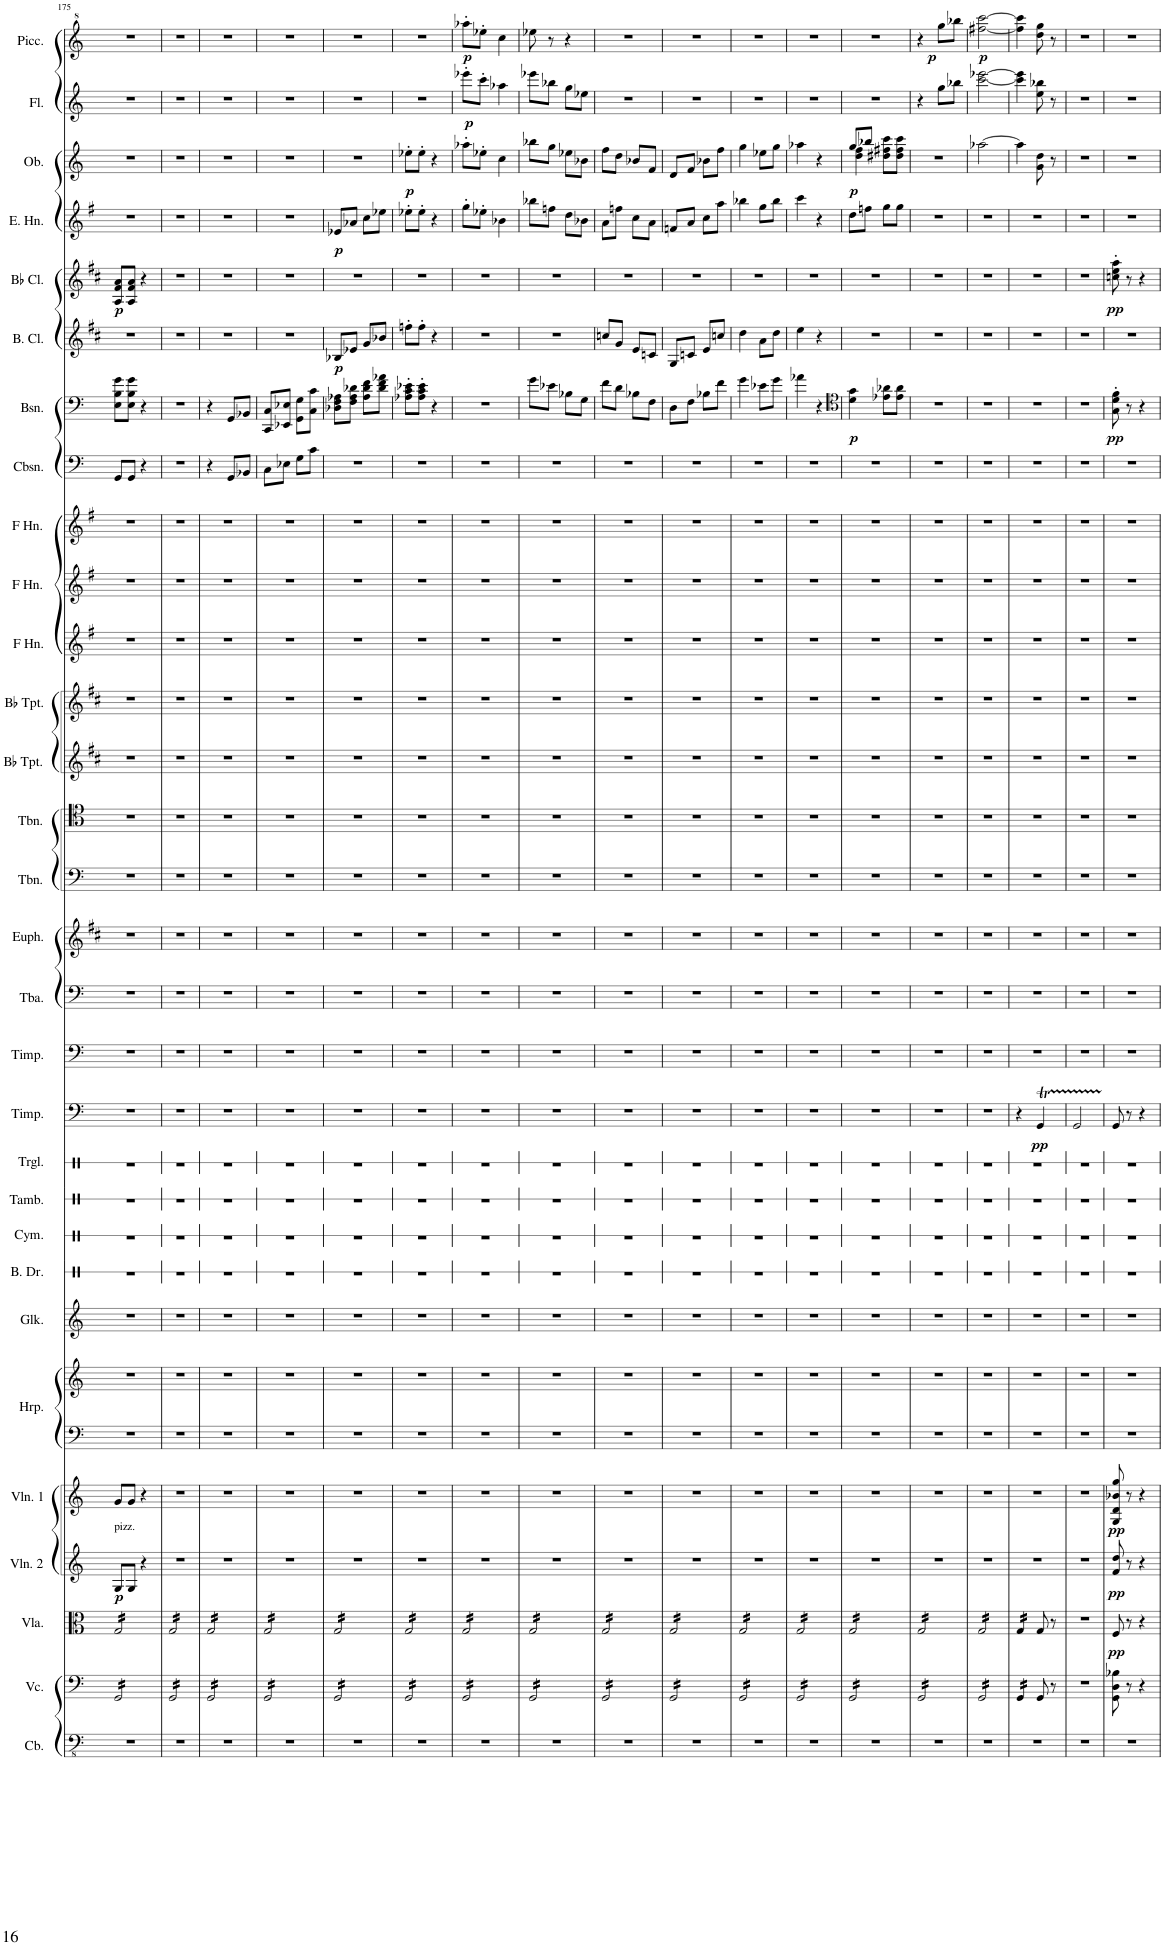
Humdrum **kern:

**kern	**kern	**kern	**dynam	**kern	**dynam	**kern	**dynam	**kern	**kern	**kern	**kern	**kern	**kern	**kern	**kern	**dynam	**kern	**kern	**kern	**kern	**kern	**kern	**kern	**kern	**kern	**kern	**kern	**kern	**dynam	**kern	**dynam	**kern	**dynam	**kern	**dynam	**kern	**dynam	**kern	**dynam	**kern	**dynam
*part30	*part29	*part28	*part28	*part27	*part27	*part26	*part26	*part25	*part25	*part24	*part23	*part22	*part21	*part20	*part19	*part19	*part18	*part17	*part16	*part15	*part14	*part13	*part12	*part11	*part10	*part9	*part8	*part7	*part7	*part6	*part6	*part5	*part5	*part4	*part4	*part3	*part3	*part2	*part2	*part1	*part1
*staff31	*staff30	*staff29	*staff29	*staff28	*staff28	*staff27	*staff27	*staff26	*staff25	*staff24	*staff23	*staff22	*staff21	*staff20	*staff19	*staff19	*staff18	*staff17	*staff16	*staff15	*staff14	*staff13	*staff12	*staff11	*staff10	*staff9	*staff8	*staff7	*staff7	*staff6	*staff6	*staff5	*staff5	*staff4	*staff4	*staff3	*staff3	*staff2	*staff2	*staff1	*staff1
*I"Contrabass	*I"Violoncellos	*I"Violas	*	*I"Violins 2	*	*I"Violins 1	*	*I"Harps	*	*I"Glockenspiel	*I"Bass Drum	*I"Cymbal	*I"Tambourine	*I"Triangle	*I"Timpani	*	*I"Timpani	*I"Tuba	*I"Euphonium	*I"Bass Trombone	*I"Tenor Trombones	*I"Bb Trumpet III IV	*I"Bb Trumpet I II	*I"F Horn V VI	*I"F Horn III IV	*I"F Horn I II	*I"Contrabassoon	*I"Bassoons	*	*I"Bass Clarinet	*	*I"Bb Clarinets	*	*I"English Horn	*	*I"Oboes	*	*I"Flutes	*	*I"Piccolos	*
*I'Cb.	*I'Vc.	*I'Vla.	*	*I'Vln. 2	*	*I'Vln. 1	*	*I'Hrp.	*	*I'Glk.	*I'B. Dr.	*I'Cym.	*I'Tamb.	*I'Trgl.	*I'Timp.	*	*I'Timp.	*I'Tba.	*I'Euph.	*I'Tbn.	*I'Tbn.	*I'Bb Tpt.	*I'Bb Tpt.	*I'F Hn.	*I'F Hn.	*I'F Hn.	*I'Cbsn.	*I'Bsn.	*	*I'B. Cl.	*	*I'Bb Cl.	*	*I'E. Hn.	*	*I'Ob.	*	*I'Fl.	*	*I'Picc.	*
!!LO:PB:g=z
*clefFv4	*clefF4	*clefC3	*	*clefG2	*	*clefG2	*	*clefF4	*clefG2	*clefG2	*clefX	*clefX	*clefX	*clefX	*clefF4	*	*clefF4	*clefF4	*clefG2	*clefF4	*clefC4	*clefG2	*clefG2	*clefG2	*clefG2	*clefG2	*clefF4	*clefF4	*	*clefG2	*	*clefG2	*	*clefG2	*	*clefG2	*	*clefG2	*	*clefG^2	*
*Trd7c12	*	*	*	*	*	*	*	*	*	*Trd-14c-24	*	*	*	*	*	*	*	*	*Trd8c14	*	*	*Trd1c2	*Trd1c2	*Trd4c7	*Trd4c7	*Trd4c7	*Trd7c12	*	*	*Trd8c14	*	*Trd1c2	*	*Trd4c7	*	*	*	*	*	*Trd-7c-12	*
*k[]	*k[]	*k[]	*	*k[]	*	*k[]	*	*k[]	*k[]	*k[]	*k[]	*k[]	*k[]	*k[]	*k[]	*	*k[]	*k[]	*k[f#c#]	*k[]	*k[]	*k[f#c#]	*k[f#c#]	*k[f#]	*k[f#]	*k[f#]	*k[]	*k[]	*	*k[f#c#]	*	*k[f#c#]	*	*k[f#]	*	*k[]	*	*k[]	*	*k[]	*
*M2/4	*M2/4	*M2/4	*	*M2/4	*	*M2/4	*	*M2/4	*M2/4	*M2/4	*M2/4	*M2/4	*M2/4	*M2/4	*M2/4	*	*M2/4	*M2/4	*M2/4	*M2/4	*M2/4	*M2/4	*M2/4	*M2/4	*M2/4	*M2/4	*M2/4	*M2/4	*	*M2/4	*	*M2/4	*	*M2/4	*	*M2/4	*	*M2/4	*	*M2/4	*
=175	=175	=175	=175	=175	=175	=175	=175	=175	=175	=175	=175	=175	=175	=175	=175	=175	=175	=175	=175	=175	=175	=175	=175	=175	=175	=175	=175	=175	=175	=175	=175	=175	=175	=175	=175	=175	=175	=175	=175	=175	=175
!	!	!	!	!LO:TX:a:t=pizz.	!	!	!	!	!	!	!	!	!	!	!	!	!	!	!	!	!	!	!	!	!	!	!	!	!	!	!	!	!	!	!	!	!	!	!	!	!
!	!	!	!	!	!LO:DY:b	!	!	!	!	!	!	!	!	!	!	!	!	!	!	!	!	!	!	!	!	!	!	!	!	!	!	!	!LO:DY:b	!	!	!	!	!	!	!	!
*	*tremolo	*	*	*	*	*	*	*	*	*	*	*	*	*	*	*	*	*	*	*	*	*	*	*	*	*	*	*	*	*	*	*	*	*	*	*	*	*	*	*	*
*	*	*tremolo	*	*	*	*	*	*	*	*	*	*	*	*	*	*	*	*	*	*	*	*	*	*	*	*	*	*	*	*	*	*	*	*	*	*	*	*	*	*	*
2r	16GG/LL	16G/LL	.	8G/L	p	8g/L	.	2r	2r	2r	2r	2r	2r	2r	2r	.	2r	2r	2r	2r	2r	2r	2r	2r	2r	2r	8GG/L	8E\ 8B\ 8g\L	.	2r	.	8A/ 8f#/ 8a/L	p	2r	.	2r	.	2r	.	2r	.
.	16GG/	16G/	.	.	.	.	.	.	.	.	.	.	.	.	.	.	.	.	.	.	.	.	.	.	.	.	.	.	.	.	.	.	.	.	.	.	.	.	.	.	.
.	16GG/	16G/	.	8G/J	.	8g/J	.	.	.	.	.	.	.	.	.	.	.	.	.	.	.	.	.	.	.	.	8GG/J	8E\ 8B\ 8g\J	.	.	.	8A/ 8f#/ 8a/J	.	.	.	.	.	.	.	.	.
.	16GG/	16G/	.	.	.	.	.	.	.	.	.	.	.	.	.	.	.	.	.	.	.	.	.	.	.	.	.	.	.	.	.	.	.	.	.	.	.	.	.	.	.
.	16GG/	16G/	.	4r	.	4r	.	.	.	.	.	.	.	.	.	.	.	.	.	.	.	.	.	.	.	.	4r	4r	.	.	.	4r	.	.	.	.	.	.	.	.	.
.	16GG/	16G/	.	.	.	.	.	.	.	.	.	.	.	.	.	.	.	.	.	.	.	.	.	.	.	.	.	.	.	.	.	.	.	.	.	.	.	.	.	.	.
.	16GG/	16G/	.	.	.	.	.	.	.	.	.	.	.	.	.	.	.	.	.	.	.	.	.	.	.	.	.	.	.	.	.	.	.	.	.	.	.	.	.	.	.
.	16GG/JJ	16G/JJ	.	.	.	.	.	.	.	.	.	.	.	.	.	.	.	.	.	.	.	.	.	.	.	.	.	.	.	.	.	.	.	.	.	.	.	.	.	.	.
=176	=176	=176	=176	=176	=176	=176	=176	=176	=176	=176	=176	=176	=176	=176	=176	=176	=176	=176	=176	=176	=176	=176	=176	=176	=176	=176	=176	=176	=176	=176	=176	=176	=176	=176	=176	=176	=176	=176	=176	=176	=176
2r	16GG/LL	16G/LL	.	2r	.	2r	.	2r	2r	2r	2r	2r	2r	2r	2r	.	2r	2r	2r	2r	2r	2r	2r	2r	2r	2r	2r	2r	.	2r	.	2r	.	2r	.	2r	.	2r	.	2r	.
.	16GG/	16G/	.	.	.	.	.	.	.	.	.	.	.	.	.	.	.	.	.	.	.	.	.	.	.	.	.	.	.	.	.	.	.	.	.	.	.	.	.	.	.
.	16GG/	16G/	.	.	.	.	.	.	.	.	.	.	.	.	.	.	.	.	.	.	.	.	.	.	.	.	.	.	.	.	.	.	.	.	.	.	.	.	.	.	.
.	16GG/	16G/	.	.	.	.	.	.	.	.	.	.	.	.	.	.	.	.	.	.	.	.	.	.	.	.	.	.	.	.	.	.	.	.	.	.	.	.	.	.	.
.	16GG/	16G/	.	.	.	.	.	.	.	.	.	.	.	.	.	.	.	.	.	.	.	.	.	.	.	.	.	.	.	.	.	.	.	.	.	.	.	.	.	.	.
.	16GG/	16G/	.	.	.	.	.	.	.	.	.	.	.	.	.	.	.	.	.	.	.	.	.	.	.	.	.	.	.	.	.	.	.	.	.	.	.	.	.	.	.
.	16GG/	16G/	.	.	.	.	.	.	.	.	.	.	.	.	.	.	.	.	.	.	.	.	.	.	.	.	.	.	.	.	.	.	.	.	.	.	.	.	.	.	.
.	16GG/JJ	16G/JJ	.	.	.	.	.	.	.	.	.	.	.	.	.	.	.	.	.	.	.	.	.	.	.	.	.	.	.	.	.	.	.	.	.	.	.	.	.	.	.
=177	=177	=177	=177	=177	=177	=177	=177	=177	=177	=177	=177	=177	=177	=177	=177	=177	=177	=177	=177	=177	=177	=177	=177	=177	=177	=177	=177	=177	=177	=177	=177	=177	=177	=177	=177	=177	=177	=177	=177	=177	=177
2r	16GG/LL	16G/LL	.	2r	.	2r	.	2r	2r	2r	2r	2r	2r	2r	2r	.	2r	2r	2r	2r	2r	2r	2r	2r	2r	2r	4r	4r	.	2r	.	2r	.	2r	.	2r	.	2r	.	2r	.
.	16GG/	16G/	.	.	.	.	.	.	.	.	.	.	.	.	.	.	.	.	.	.	.	.	.	.	.	.	.	.	.	.	.	.	.	.	.	.	.	.	.	.	.
.	16GG/	16G/	.	.	.	.	.	.	.	.	.	.	.	.	.	.	.	.	.	.	.	.	.	.	.	.	.	.	.	.	.	.	.	.	.	.	.	.	.	.	.
.	16GG/	16G/	.	.	.	.	.	.	.	.	.	.	.	.	.	.	.	.	.	.	.	.	.	.	.	.	.	.	.	.	.	.	.	.	.	.	.	.	.	.	.
.	16GG/	16G/	.	.	.	.	.	.	.	.	.	.	.	.	.	.	.	.	.	.	.	.	.	.	.	.	8GG/L	8GG/L	.	.	.	.	.	.	.	.	.	.	.	.	.
.	16GG/	16G/	.	.	.	.	.	.	.	.	.	.	.	.	.	.	.	.	.	.	.	.	.	.	.	.	.	.	.	.	.	.	.	.	.	.	.	.	.	.	.
.	16GG/	16G/	.	.	.	.	.	.	.	.	.	.	.	.	.	.	.	.	.	.	.	.	.	.	.	.	8BB-X/J	8BB-X/J	.	.	.	.	.	.	.	.	.	.	.	.	.
.	16GG/JJ	16G/JJ	.	.	.	.	.	.	.	.	.	.	.	.	.	.	.	.	.	.	.	.	.	.	.	.	.	.	.	.	.	.	.	.	.	.	.	.	.	.	.
=178	=178	=178	=178	=178	=178	=178	=178	=178	=178	=178	=178	=178	=178	=178	=178	=178	=178	=178	=178	=178	=178	=178	=178	=178	=178	=178	=178	=178	=178	=178	=178	=178	=178	=178	=178	=178	=178	=178	=178	=178	=178
2r	16GG/LL	16G/LL	.	2r	.	2r	.	2r	2r	2r	2r	2r	2r	2r	2r	.	2r	2r	2r	2r	2r	2r	2r	2r	2r	2r	8C\L	8CC/ 8C/L	.	2r	.	2r	.	2r	.	2r	.	2r	.	2r	.
.	16GG/	16G/	.	.	.	.	.	.	.	.	.	.	.	.	.	.	.	.	.	.	.	.	.	.	.	.	.	.	.	.	.	.	.	.	.	.	.	.	.	.	.
.	16GG/	16G/	.	.	.	.	.	.	.	.	.	.	.	.	.	.	.	.	.	.	.	.	.	.	.	.	8E-X\J	8EE-X/ 8E-X/J	.	.	.	.	.	.	.	.	.	.	.	.	.
.	16GG/	16G/	.	.	.	.	.	.	.	.	.	.	.	.	.	.	.	.	.	.	.	.	.	.	.	.	.	.	.	.	.	.	.	.	.	.	.	.	.	.	.
.	16GG/	16G/	.	.	.	.	.	.	.	.	.	.	.	.	.	.	.	.	.	.	.	.	.	.	.	.	8G\L	8GG\ 8G\L	.	.	.	.	.	.	.	.	.	.	.	.	.
.	16GG/	16G/	.	.	.	.	.	.	.	.	.	.	.	.	.	.	.	.	.	.	.	.	.	.	.	.	.	.	.	.	.	.	.	.	.	.	.	.	.	.	.
.	16GG/	16G/	.	.	.	.	.	.	.	.	.	.	.	.	.	.	.	.	.	.	.	.	.	.	.	.	8c\J	8C\ 8c\J	.	.	.	.	.	.	.	.	.	.	.	.	.
.	16GG/JJ	16G/JJ	.	.	.	.	.	.	.	.	.	.	.	.	.	.	.	.	.	.	.	.	.	.	.	.	.	.	.	.	.	.	.	.	.	.	.	.	.	.	.
=179	=179	=179	=179	=179	=179	=179	=179	=179	=179	=179	=179	=179	=179	=179	=179	=179	=179	=179	=179	=179	=179	=179	=179	=179	=179	=179	=179	=179	=179	=179	=179	=179	=179	=179	=179	=179	=179	=179	=179	=179	=179
!	!	!	!	!	!	!	!	!	!	!	!	!	!	!	!	!	!	!	!	!	!	!	!	!	!	!	!	!	!	!	!LO:DY:b	!	!	!	!LO:DY:b	!	!	!	!	!	!
2r	16GG/LL	16G/LL	.	2r	.	2r	.	2r	2r	2r	2r	2r	2r	2r	2r	.	2r	2r	2r	2r	2r	2r	2r	2r	2r	2r	2r	8D-X\ 8F\ 8A-X\L	.	8B-X/L	p	2r	.	8e-X/L	p	2r	.	2r	.	2r	.
.	16GG/	16G/	.	.	.	.	.	.	.	.	.	.	.	.	.	.	.	.	.	.	.	.	.	.	.	.	.	.	.	.	.	.	.	.	.	.	.	.	.	.	.
.	16GG/	16G/	.	.	.	.	.	.	.	.	.	.	.	.	.	.	.	.	.	.	.	.	.	.	.	.	.	8F\ 8A-\ 8d-X\J	.	8e-X/J	.	.	.	8a-X/J	.	.	.	.	.	.	.
.	16GG/	16G/	.	.	.	.	.	.	.	.	.	.	.	.	.	.	.	.	.	.	.	.	.	.	.	.	.	.	.	.	.	.	.	.	.	.	.	.	.	.	.
.	16GG/	16G/	.	.	.	.	.	.	.	.	.	.	.	.	.	.	.	.	.	.	.	.	.	.	.	.	.	8A-\ 8d-\ 8f\L	.	8g/L	.	.	.	8cc\L	.	.	.	.	.	.	.
.	16GG/	16G/	.	.	.	.	.	.	.	.	.	.	.	.	.	.	.	.	.	.	.	.	.	.	.	.	.	.	.	.	.	.	.	.	.	.	.	.	.	.	.
.	16GG/	16G/	.	.	.	.	.	.	.	.	.	.	.	.	.	.	.	.	.	.	.	.	.	.	.	.	.	8d-\ 8f\ 8a-X\J	.	8b-X/J	.	.	.	8ee-X\J	.	.	.	.	.	.	.
.	16GG/JJ	16G/JJ	.	.	.	.	.	.	.	.	.	.	.	.	.	.	.	.	.	.	.	.	.	.	.	.	.	.	.	.	.	.	.	.	.	.	.	.	.	.	.
=180	=180	=180	=180	=180	=180	=180	=180	=180	=180	=180	=180	=180	=180	=180	=180	=180	=180	=180	=180	=180	=180	=180	=180	=180	=180	=180	=180	=180	=180	=180	=180	=180	=180	=180	=180	=180	=180	=180	=180	=180	=180
!	!	!	!	!	!	!	!	!	!	!	!	!	!	!	!	!	!	!	!	!	!	!	!	!	!	!	!	!	!	!	!	!	!	!	!	!	!LO:DY:b	!	!	!	!
2r	16GG/LL	16G/LL	.	2r	.	2r	.	2r	2r	2r	2r	2r	2r	2r	2r	.	2r	2r	2r	2r	2r	2r	2r	2r	2r	2r	2r	8A-X\' 8c\' 8e-X\'L	.	8ffn'\L	.	2r	.	8ee-X'\L	.	8ee-X'\L	p	2r	.	2r	.
.	16GG/	16G/	.	.	.	.	.	.	.	.	.	.	.	.	.	.	.	.	.	.	.	.	.	.	.	.	.	.	.	.	.	.	.	.	.	.	.	.	.	.	.
.	16GG/	16G/	.	.	.	.	.	.	.	.	.	.	.	.	.	.	.	.	.	.	.	.	.	.	.	.	.	8A-\' 8c\' 8e-\'J	.	8ff'\J	.	.	.	8ee-'\J	.	8ee-'\J	.	.	.	.	.
.	16GG/	16G/	.	.	.	.	.	.	.	.	.	.	.	.	.	.	.	.	.	.	.	.	.	.	.	.	.	.	.	.	.	.	.	.	.	.	.	.	.	.	.
.	16GG/	16G/	.	.	.	.	.	.	.	.	.	.	.	.	.	.	.	.	.	.	.	.	.	.	.	.	.	4r	.	4r	.	.	.	4r	.	4r	.	.	.	.	.
.	16GG/	16G/	.	.	.	.	.	.	.	.	.	.	.	.	.	.	.	.	.	.	.	.	.	.	.	.	.	.	.	.	.	.	.	.	.	.	.	.	.	.	.
.	16GG/	16G/	.	.	.	.	.	.	.	.	.	.	.	.	.	.	.	.	.	.	.	.	.	.	.	.	.	.	.	.	.	.	.	.	.	.	.	.	.	.	.
.	16GG/JJ	16G/JJ	.	.	.	.	.	.	.	.	.	.	.	.	.	.	.	.	.	.	.	.	.	.	.	.	.	.	.	.	.	.	.	.	.	.	.	.	.	.	.
=181	=181	=181	=181	=181	=181	=181	=181	=181	=181	=181	=181	=181	=181	=181	=181	=181	=181	=181	=181	=181	=181	=181	=181	=181	=181	=181	=181	=181	=181	=181	=181	=181	=181	=181	=181	=181	=181	=181	=181	=181	=181
!	!	!	!	!	!	!	!	!	!	!	!	!	!	!	!	!	!	!	!	!	!	!	!	!	!	!	!	!	!	!	!	!	!	!	!	!	!	!	!LO:DY:b	!	!LO:DY:b
2r	16GG/LL	16G/LL	.	2r	.	2r	.	2r	2r	2r	2r	2r	2r	2r	2r	.	2r	2r	2r	2r	2r	2r	2r	2r	2r	2r	2r	2r	.	2r	.	2r	.	8gg'\L	.	8aa-X'\L	.	8eee-X'\L	p	8aaa-X'\L	p
.	16GG/	16G/	.	.	.	.	.	.	.	.	.	.	.	.	.	.	.	.	.	.	.	.	.	.	.	.	.	.	.	.	.	.	.	.	.	.	.	.	.	.	.
.	16GG/	16G/	.	.	.	.	.	.	.	.	.	.	.	.	.	.	.	.	.	.	.	.	.	.	.	.	.	.	.	.	.	.	.	8ee-X'\J	.	8ee-X'\J	.	8ccc'\J	.	8eee-X'\J	.
.	16GG/	16G/	.	.	.	.	.	.	.	.	.	.	.	.	.	.	.	.	.	.	.	.	.	.	.	.	.	.	.	.	.	.	.	.	.	.	.	.	.	.	.
.	16GG/	16G/	.	.	.	.	.	.	.	.	.	.	.	.	.	.	.	.	.	.	.	.	.	.	.	.	.	.	.	.	.	.	.	4b-X\	.	4cc\	.	4aa-X\	.	4ccc\	.
.	16GG/	16G/	.	.	.	.	.	.	.	.	.	.	.	.	.	.	.	.	.	.	.	.	.	.	.	.	.	.	.	.	.	.	.	.	.	.	.	.	.	.	.
.	16GG/	16G/	.	.	.	.	.	.	.	.	.	.	.	.	.	.	.	.	.	.	.	.	.	.	.	.	.	.	.	.	.	.	.	.	.	.	.	.	.	.	.
.	16GG/JJ	16G/JJ	.	.	.	.	.	.	.	.	.	.	.	.	.	.	.	.	.	.	.	.	.	.	.	.	.	.	.	.	.	.	.	.	.	.	.	.	.	.	.
=182	=182	=182	=182	=182	=182	=182	=182	=182	=182	=182	=182	=182	=182	=182	=182	=182	=182	=182	=182	=182	=182	=182	=182	=182	=182	=182	=182	=182	=182	=182	=182	=182	=182	=182	=182	=182	=182	=182	=182	=182	=182
2r	16GG/LL	16G/LL	.	2r	.	2r	.	2r	2r	2r	2r	2r	2r	2r	2r	.	2r	2r	2r	2r	2r	2r	2r	2r	2r	2r	2r	8g\L	.	2r	.	2r	.	8bb-X\L	.	8bb-X\L	.	8eee-X\L	.	8eee-X\	.
.	16GG/	16G/	.	.	.	.	.	.	.	.	.	.	.	.	.	.	.	.	.	.	.	.	.	.	.	.	.	.	.	.	.	.	.	.	.	.	.	.	.	.	.
.	16GG/	16G/	.	.	.	.	.	.	.	.	.	.	.	.	.	.	.	.	.	.	.	.	.	.	.	.	.	8e-X\J	.	.	.	.	.	8ffn\J	.	8gg\J	.	8bb-X\J	.	8r	.
.	16GG/	16G/	.	.	.	.	.	.	.	.	.	.	.	.	.	.	.	.	.	.	.	.	.	.	.	.	.	.	.	.	.	.	.	.	.	.	.	.	.	.	.
.	16GG/	16G/	.	.	.	.	.	.	.	.	.	.	.	.	.	.	.	.	.	.	.	.	.	.	.	.	.	8B-X\L	.	.	.	.	.	8dd\L	.	8ee-X\L	.	8gg\L	.	4r	.
.	16GG/	16G/	.	.	.	.	.	.	.	.	.	.	.	.	.	.	.	.	.	.	.	.	.	.	.	.	.	.	.	.	.	.	.	.	.	.	.	.	.	.	.
.	16GG/	16G/	.	.	.	.	.	.	.	.	.	.	.	.	.	.	.	.	.	.	.	.	.	.	.	.	.	8G\J	.	.	.	.	.	8b-X\J	.	8b-X\J	.	8ee-X\J	.	.	.
.	16GG/JJ	16G/JJ	.	.	.	.	.	.	.	.	.	.	.	.	.	.	.	.	.	.	.	.	.	.	.	.	.	.	.	.	.	.	.	.	.	.	.	.	.	.	.
=183	=183	=183	=183	=183	=183	=183	=183	=183	=183	=183	=183	=183	=183	=183	=183	=183	=183	=183	=183	=183	=183	=183	=183	=183	=183	=183	=183	=183	=183	=183	=183	=183	=183	=183	=183	=183	=183	=183	=183	=183	=183
2r	16GG/LL	16G/LL	.	2r	.	2r	.	2r	2r	2r	2r	2r	2r	2r	2r	.	2r	2r	2r	2r	2r	2r	2r	2r	2r	2r	2r	8f\L	.	8ccn/L	.	2r	.	8a\L	.	8ff\L	.	2r	.	2r	.
.	16GG/	16G/	.	.	.	.	.	.	.	.	.	.	.	.	.	.	.	.	.	.	.	.	.	.	.	.	.	.	.	.	.	.	.	.	.	.	.	.	.	.	.
.	16GG/	16G/	.	.	.	.	.	.	.	.	.	.	.	.	.	.	.	.	.	.	.	.	.	.	.	.	.	8d\J	.	8g/J	.	.	.	8ffn\J	.	8dd\J	.	.	.	.	.
.	16GG/	16G/	.	.	.	.	.	.	.	.	.	.	.	.	.	.	.	.	.	.	.	.	.	.	.	.	.	.	.	.	.	.	.	.	.	.	.	.	.	.	.
.	16GG/	16G/	.	.	.	.	.	.	.	.	.	.	.	.	.	.	.	.	.	.	.	.	.	.	.	.	.	8B-X\L	.	8e/L	.	.	.	8cc\L	.	8b-X/L	.	.	.	.	.
.	16GG/	16G/	.	.	.	.	.	.	.	.	.	.	.	.	.	.	.	.	.	.	.	.	.	.	.	.	.	.	.	.	.	.	.	.	.	.	.	.	.	.	.
.	16GG/	16G/	.	.	.	.	.	.	.	.	.	.	.	.	.	.	.	.	.	.	.	.	.	.	.	.	.	8F\J	.	8cn/J	.	.	.	8a\J	.	8f/J	.	.	.	.	.
.	16GG/JJ	16G/JJ	.	.	.	.	.	.	.	.	.	.	.	.	.	.	.	.	.	.	.	.	.	.	.	.	.	.	.	.	.	.	.	.	.	.	.	.	.	.	.
=184	=184	=184	=184	=184	=184	=184	=184	=184	=184	=184	=184	=184	=184	=184	=184	=184	=184	=184	=184	=184	=184	=184	=184	=184	=184	=184	=184	=184	=184	=184	=184	=184	=184	=184	=184	=184	=184	=184	=184	=184	=184
2r	16GG/LL	16G/LL	.	2r	.	2r	.	2r	2r	2r	2r	2r	2r	2r	2r	.	2r	2r	2r	2r	2r	2r	2r	2r	2r	2r	2r	8D\L	.	8G/L	.	2r	.	8fn/L	.	8d/L	.	2r	.	2r	.
.	16GG/	16G/	.	.	.	.	.	.	.	.	.	.	.	.	.	.	.	.	.	.	.	.	.	.	.	.	.	.	.	.	.	.	.	.	.	.	.	.	.	.	.
.	16GG/	16G/	.	.	.	.	.	.	.	.	.	.	.	.	.	.	.	.	.	.	.	.	.	.	.	.	.	8F\J	.	8cn/J	.	.	.	8a/J	.	8f/J	.	.	.	.	.
.	16GG/	16G/	.	.	.	.	.	.	.	.	.	.	.	.	.	.	.	.	.	.	.	.	.	.	.	.	.	.	.	.	.	.	.	.	.	.	.	.	.	.	.
.	16GG/	16G/	.	.	.	.	.	.	.	.	.	.	.	.	.	.	.	.	.	.	.	.	.	.	.	.	.	8B-X\L	.	8e/L	.	.	.	8cc\L	.	8b-X\L	.	.	.	.	.
.	16GG/	16G/	.	.	.	.	.	.	.	.	.	.	.	.	.	.	.	.	.	.	.	.	.	.	.	.	.	.	.	.	.	.	.	.	.	.	.	.	.	.	.
.	16GG/	16G/	.	.	.	.	.	.	.	.	.	.	.	.	.	.	.	.	.	.	.	.	.	.	.	.	.	8f\J	.	8ccn/J	.	.	.	8aa\J	.	8ff\J	.	.	.	.	.
.	16GG/JJ	16G/JJ	.	.	.	.	.	.	.	.	.	.	.	.	.	.	.	.	.	.	.	.	.	.	.	.	.	.	.	.	.	.	.	.	.	.	.	.	.	.	.
=185	=185	=185	=185	=185	=185	=185	=185	=185	=185	=185	=185	=185	=185	=185	=185	=185	=185	=185	=185	=185	=185	=185	=185	=185	=185	=185	=185	=185	=185	=185	=185	=185	=185	=185	=185	=185	=185	=185	=185	=185	=185
2r	16GG/LL	16G/LL	.	2r	.	2r	.	2r	2r	2r	2r	2r	2r	2r	2r	.	2r	2r	2r	2r	2r	2r	2r	2r	2r	2r	2r	4g\	.	4dd\	.	2r	.	4bb-X\	.	4gg\	.	2r	.	2r	.
.	16GG/	16G/	.	.	.	.	.	.	.	.	.	.	.	.	.	.	.	.	.	.	.	.	.	.	.	.	.	.	.	.	.	.	.	.	.	.	.	.	.	.	.
.	16GG/	16G/	.	.	.	.	.	.	.	.	.	.	.	.	.	.	.	.	.	.	.	.	.	.	.	.	.	.	.	.	.	.	.	.	.	.	.	.	.	.	.
.	16GG/	16G/	.	.	.	.	.	.	.	.	.	.	.	.	.	.	.	.	.	.	.	.	.	.	.	.	.	.	.	.	.	.	.	.	.	.	.	.	.	.	.
.	16GG/	16G/	.	.	.	.	.	.	.	.	.	.	.	.	.	.	.	.	.	.	.	.	.	.	.	.	.	8e-X\L	.	8a\L	.	.	.	8gg\L	.	8ee-X\L	.	.	.	.	.
.	16GG/	16G/	.	.	.	.	.	.	.	.	.	.	.	.	.	.	.	.	.	.	.	.	.	.	.	.	.	.	.	.	.	.	.	.	.	.	.	.	.	.	.
.	16GG/	16G/	.	.	.	.	.	.	.	.	.	.	.	.	.	.	.	.	.	.	.	.	.	.	.	.	.	8g\J	.	8dd\J	.	.	.	8bb-\J	.	8gg\J	.	.	.	.	.
.	16GG/JJ	16G/JJ	.	.	.	.	.	.	.	.	.	.	.	.	.	.	.	.	.	.	.	.	.	.	.	.	.	.	.	.	.	.	.	.	.	.	.	.	.	.	.
=186	=186	=186	=186	=186	=186	=186	=186	=186	=186	=186	=186	=186	=186	=186	=186	=186	=186	=186	=186	=186	=186	=186	=186	=186	=186	=186	=186	=186	=186	=186	=186	=186	=186	=186	=186	=186	=186	=186	=186	=186	=186
2r	16GG/LL	16G/LL	.	2r	.	2r	.	2r	2r	2r	2r	2r	2r	2r	2r	.	2r	2r	2r	2r	2r	2r	2r	2r	2r	2r	2r	4a-X\	.	4ee\	.	2r	.	4ccc\	.	4aa-X\	.	2r	.	2r	.
.	16GG/	16G/	.	.	.	.	.	.	.	.	.	.	.	.	.	.	.	.	.	.	.	.	.	.	.	.	.	.	.	.	.	.	.	.	.	.	.	.	.	.	.
.	16GG/	16G/	.	.	.	.	.	.	.	.	.	.	.	.	.	.	.	.	.	.	.	.	.	.	.	.	.	.	.	.	.	.	.	.	.	.	.	.	.	.	.
.	16GG/	16G/	.	.	.	.	.	.	.	.	.	.	.	.	.	.	.	.	.	.	.	.	.	.	.	.	.	.	.	.	.	.	.	.	.	.	.	.	.	.	.
.	16GG/	16G/	.	.	.	.	.	.	.	.	.	.	.	.	.	.	.	.	.	.	.	.	.	.	.	.	.	4r	.	4r	.	.	.	4r	.	4r	.	.	.	.	.
.	16GG/	16G/	.	.	.	.	.	.	.	.	.	.	.	.	.	.	.	.	.	.	.	.	.	.	.	.	.	.	.	.	.	.	.	.	.	.	.	.	.	.	.
.	16GG/	16G/	.	.	.	.	.	.	.	.	.	.	.	.	.	.	.	.	.	.	.	.	.	.	.	.	.	.	.	.	.	.	.	.	.	.	.	.	.	.	.
.	16GG/JJ	16G/JJ	.	.	.	.	.	.	.	.	.	.	.	.	.	.	.	.	.	.	.	.	.	.	.	.	.	.	.	.	.	.	.	.	.	.	.	.	.	.	.
=187	=187	=187	=187	=187	=187	=187	=187	=187	=187	=187	=187	=187	=187	=187	=187	=187	=187	=187	=187	=187	=187	=187	=187	=187	=187	=187	=187	=187	=187	=187	=187	=187	=187	=187	=187	=187	=187	=187	=187	=187	=187
*	*	*	*	*	*	*	*	*	*	*	*	*	*	*	*	*	*	*	*	*	*	*	*	*	*	*	*	*clefC4	*	*	*	*	*	*	*	*	*	*	*	*	*
*	*	*	*	*	*	*	*	*	*	*	*	*	*	*	*	*	*	*	*	*	*	*	*	*	*	*	*	*	*	*	*	*	*	*	*	*^	*	*	*	*	*
!	!	!	!	!	!	!	!	!	!	!	!	!	!	!	!	!	!	!	!	!	!	!	!	!	!	!	!	!	!LO:DY:b	!	!	!	!	!	!	!	!	!LO:DY:b	!	!	!	!
2r	16GG/LL	16G/LL	.	2r	.	2r	.	2r	2r	2r	2r	2r	2r	2r	2r	.	2r	2r	2r	2r	2r	2r	2r	2r	2r	2r	2r	4d\ 4g\	p	2r	.	2r	.	8dd\L	.	8gg/L	4dd\ 4ff\	p	2r	.	2r	.
.	16GG/	16G/	.	.	.	.	.	.	.	.	.	.	.	.	.	.	.	.	.	.	.	.	.	.	.	.	.	.	.	.	.	.	.	.	.	.	.	.	.	.	.	.
.	16GG/	16G/	.	.	.	.	.	.	.	.	.	.	.	.	.	.	.	.	.	.	.	.	.	.	.	.	.	.	.	.	.	.	.	8ffn\J	.	8bb-X/J	.	.	.	.	.	.
.	16GG/	16G/	.	.	.	.	.	.	.	.	.	.	.	.	.	.	.	.	.	.	.	.	.	.	.	.	.	.	.	.	.	.	.	.	.	.	.	.	.	.	.	.
.	16GG/	16G/	.	.	.	.	.	.	.	.	.	.	.	.	.	.	.	.	.	.	.	.	.	.	.	.	.	8e-X\ 8a-X\L	.	.	.	.	.	8gg\L	.	8dd#X\ 8ff#X\ 8ccc\L	4ryy	.	.	.	.	.
.	16GG/	16G/	.	.	.	.	.	.	.	.	.	.	.	.	.	.	.	.	.	.	.	.	.	.	.	.	.	.	.	.	.	.	.	.	.	.	.	.	.	.	.	.
.	16GG/	16G/	.	.	.	.	.	.	.	.	.	.	.	.	.	.	.	.	.	.	.	.	.	.	.	.	.	8e-\ 8a-\J	.	.	.	.	.	8gg\J	.	8dd#\ 8ff#\ 8ccc\J	.	.	.	.	.	.
.	16GG/JJ	16G/JJ	.	.	.	.	.	.	.	.	.	.	.	.	.	.	.	.	.	.	.	.	.	.	.	.	.	.	.	.	.	.	.	.	.	.	.	.	.	.	.	.
*	*	*	*	*	*	*	*	*	*	*	*	*	*	*	*	*	*	*	*	*	*	*	*	*	*	*	*	*	*	*	*	*	*	*	*	*v	*v	*	*	*	*	*
=188	=188	=188	=188	=188	=188	=188	=188	=188	=188	=188	=188	=188	=188	=188	=188	=188	=188	=188	=188	=188	=188	=188	=188	=188	=188	=188	=188	=188	=188	=188	=188	=188	=188	=188	=188	=188	=188	=188	=188	=188	=188
2r	16GG/LL	16G/LL	.	2r	.	2r	.	2r	2r	2r	2r	2r	2r	2r	2r	.	2r	2r	2r	2r	2r	2r	2r	2r	2r	2r	2r	2r	.	2r	.	2r	.	2r	.	2r	.	4r	.	4r	.
.	16GG/	16G/	.	.	.	.	.	.	.	.	.	.	.	.	.	.	.	.	.	.	.	.	.	.	.	.	.	.	.	.	.	.	.	.	.	.	.	.	.	.	.
.	16GG/	16G/	.	.	.	.	.	.	.	.	.	.	.	.	.	.	.	.	.	.	.	.	.	.	.	.	.	.	.	.	.	.	.	.	.	.	.	.	.	.	.
.	16GG/	16G/	.	.	.	.	.	.	.	.	.	.	.	.	.	.	.	.	.	.	.	.	.	.	.	.	.	.	.	.	.	.	.	.	.	.	.	.	.	.	.
!	!	!	!	!	!	!	!	!	!	!	!	!	!	!	!	!	!	!	!	!	!	!	!	!	!	!	!	!	!	!	!	!	!	!	!	!	!	!	!	!	!LO:DY:b
.	16GG/	16G/	.	.	.	.	.	.	.	.	.	.	.	.	.	.	.	.	.	.	.	.	.	.	.	.	.	.	.	.	.	.	.	.	.	.	.	8gg\L	.	8ggg\L	p
.	16GG/	16G/	.	.	.	.	.	.	.	.	.	.	.	.	.	.	.	.	.	.	.	.	.	.	.	.	.	.	.	.	.	.	.	.	.	.	.	.	.	.	.
.	16GG/	16G/	.	.	.	.	.	.	.	.	.	.	.	.	.	.	.	.	.	.	.	.	.	.	.	.	.	.	.	.	.	.	.	.	.	.	.	8bb-X\J	.	8bbb-X\J	.
.	16GG/JJ	16G/JJ	.	.	.	.	.	.	.	.	.	.	.	.	.	.	.	.	.	.	.	.	.	.	.	.	.	.	.	.	.	.	.	.	.	.	.	.	.	.	.
=189	=189	=189	=189	=189	=189	=189	=189	=189	=189	=189	=189	=189	=189	=189	=189	=189	=189	=189	=189	=189	=189	=189	=189	=189	=189	=189	=189	=189	=189	=189	=189	=189	=189	=189	=189	=189	=189	=189	=189	=189	=189
!	!	!	!	!	!	!	!	!	!	!	!	!	!	!	!	!	!	!	!	!	!	!	!	!	!	!	!	!	!	!	!	!	!	!	!	!	!	!	!	!	!LO:DY:b
2r	16GG/LL	16G/LL	.	2r	.	2r	.	2r	2r	2r	2r	2r	2r	2r	2r	.	2r	2r	2r	2r	2r	2r	2r	2r	2r	2r	2r	2r	.	2r	.	2r	.	2r	.	[2aa-X\	.	[2ccc\ [2eee-X\	.	[2fff#X\ [2cccc\	p
.	16GG/	16G/	.	.	.	.	.	.	.	.	.	.	.	.	.	.	.	.	.	.	.	.	.	.	.	.	.	.	.	.	.	.	.	.	.	.	.	.	.	.	.
.	16GG/	16G/	.	.	.	.	.	.	.	.	.	.	.	.	.	.	.	.	.	.	.	.	.	.	.	.	.	.	.	.	.	.	.	.	.	.	.	.	.	.	.
.	16GG/	16G/	.	.	.	.	.	.	.	.	.	.	.	.	.	.	.	.	.	.	.	.	.	.	.	.	.	.	.	.	.	.	.	.	.	.	.	.	.	.	.
.	16GG/	16G/	.	.	.	.	.	.	.	.	.	.	.	.	.	.	.	.	.	.	.	.	.	.	.	.	.	.	.	.	.	.	.	.	.	.	.	.	.	.	.
.	16GG/	16G/	.	.	.	.	.	.	.	.	.	.	.	.	.	.	.	.	.	.	.	.	.	.	.	.	.	.	.	.	.	.	.	.	.	.	.	.	.	.	.
.	16GG/	16G/	.	.	.	.	.	.	.	.	.	.	.	.	.	.	.	.	.	.	.	.	.	.	.	.	.	.	.	.	.	.	.	.	.	.	.	.	.	.	.
.	16GG/JJ	16G/JJ	.	.	.	.	.	.	.	.	.	.	.	.	.	.	.	.	.	.	.	.	.	.	.	.	.	.	.	.	.	.	.	.	.	.	.	.	.	.	.
=190	=190	=190	=190	=190	=190	=190	=190	=190	=190	=190	=190	=190	=190	=190	=190	=190	=190	=190	=190	=190	=190	=190	=190	=190	=190	=190	=190	=190	=190	=190	=190	=190	=190	=190	=190	=190	=190	=190	=190	=190	=190
2r	16GG/LL	16G/LL	.	2r	.	2r	.	2r	2r	2r	2r	2r	2r	2r	4r	.	2r	2r	2r	2r	2r	2r	2r	2r	2r	2r	2r	2r	.	2r	.	2r	.	2r	.	4aa-\]	.	4ccc\] 4eee-\]	.	4fff#\] 4cccc\]	.
.	16GG/	16G/	.	.	.	.	.	.	.	.	.	.	.	.	.	.	.	.	.	.	.	.	.	.	.	.	.	.	.	.	.	.	.	.	.	.	.	.	.	.	.
.	16GG/	16G/	.	.	.	.	.	.	.	.	.	.	.	.	.	.	.	.	.	.	.	.	.	.	.	.	.	.	.	.	.	.	.	.	.	.	.	.	.	.	.
.	16GG/JJ	16G/JJ	.	.	.	.	.	.	.	.	.	.	.	.	.	.	.	.	.	.	.	.	.	.	.	.	.	.	.	.	.	.	.	.	.	.	.	.	.	.	.
*	*	*Xtremolo	*	*	*	*	*	*	*	*	*	*	*	*	*	*	*	*	*	*	*	*	*	*	*	*	*	*	*	*	*	*	*	*	*	*	*	*	*	*	*
*	*Xtremolo	*	*	*	*	*	*	*	*	*	*	*	*	*	*	*	*	*	*	*	*	*	*	*	*	*	*	*	*	*	*	*	*	*	*	*	*	*	*	*	*
!	!	!	!	!	!	!	!	!	!	!	!	!	!	!	!	!LO:DY:b	!	!	!	!	!	!	!	!	!	!	!	!	!	!	!	!	!	!	!	!	!	!	!	!	!
.	8GG/	8G/	.	.	.	.	.	.	.	.	.	.	.	.	4GGT/	pp	.	.	.	.	.	.	.	.	.	.	.	.	.	.	.	.	.	.	.	8g\ 8dd\	.	8ee\ 8bb-X\	.	8ddd\ 8ggg\	.
.	8r	8r	.	.	.	.	.	.	.	.	.	.	.	.	.	.	.	.	.	.	.	.	.	.	.	.	.	.	.	.	.	.	.	.	.	8r	.	8r	.	8r	.
=191	=191	=191	=191	=191	=191	=191	=191	=191	=191	=191	=191	=191	=191	=191	=191	=191	=191	=191	=191	=191	=191	=191	=191	=191	=191	=191	=191	=191	=191	=191	=191	=191	=191	=191	=191	=191	=191	=191	=191	=191	=191
2r	2r	2r	.	2r	.	2r	.	2r	2r	2r	2r	2r	2r	2r	2GGTTT/	.	2r	2r	2r	2r	2r	2r	2r	2r	2r	2r	2r	2r	.	2r	.	2r	.	2r	.	2r	.	2r	.	2r	.
=192	=192	=192	=192	=192	=192	=192	=192	=192	=192	=192	=192	=192	=192	=192	=192	=192	=192	=192	=192	=192	=192	=192	=192	=192	=192	=192	=192	=192	=192	=192	=192	=192	=192	=192	=192	=192	=192	=192	=192	=192	=192
!	!	!	!LO:DY:b	!	!LO:DY:b	!	!LO:DY:b	!	!	!	!	!	!	!	!	!	!	!	!	!	!	!	!	!	!	!	!	!	!LO:DY:b	!	!	!	!LO:DY:b	!	!	!	!	!	!	!	!
2r	8GG\ 8D\ 8B-X\	8F/	pp	8f/ 8dd/	pp	8G/ 8d/ 8b-X/ 8gg/	pp	2r	2r	2r	2r	2r	2r	2r	8GG/	.	2r	2r	2r	2r	2r	2r	2r	2r	2r	2r	2r	8G\' 8d\' 8f\'	pp	2r	.	8ccn\' 8ee\' 8aa\'	pp	2r	.	2r	.	2r	.	2r	.
.	8r	8r	.	8r	.	8r	.	.	.	.	.	.	.	.	8r	.	.	.	.	.	.	.	.	.	.	.	.	8r	.	.	.	8r	.	.	.	.	.	.	.	.	.
.	4r	4r	.	4r	.	4r	.	.	.	.	.	.	.	.	4r	.	.	.	.	.	.	.	.	.	.	.	.	4r	.	.	.	4r	.	.	.	.	.	.	.	.	.
=	=	=	=	=	=	=	=	=	=	=	=	=	=	=	=	=	=	=	=	=	=	=	=	=	=	=	=	=	=	=	=	=	=	=	=	=	=	=	=	=	=
*-	*-	*-	*-	*-	*-	*-	*-	*-	*-	*-	*-	*-	*-	*-	*-	*-	*-	*-	*-	*-	*-	*-	*-	*-	*-	*-	*-	*-	*-	*-	*-	*-	*-	*-	*-	*-	*-	*-	*-	*-	*-
